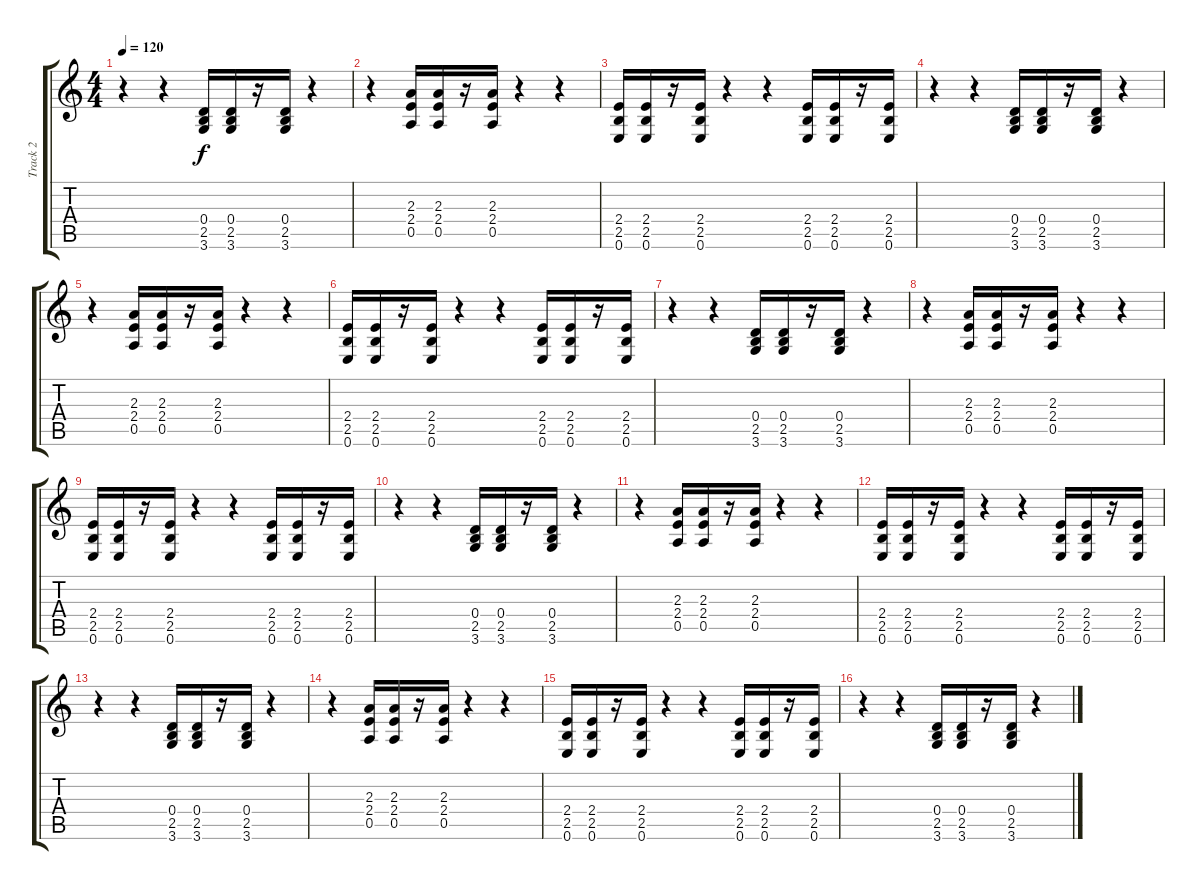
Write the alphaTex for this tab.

\track ("Track 2" "Track 2") {instrument distortionguitar}
\staff {score tabs}
\tuning (E4 B3 G3 D3 A2 E2) {hide}
\ts (4 4)
\tempo 120
\clef g2
\ks c
r.4{dy f} r.4 (0.4 2.5 3.6).16 (0.4 2.5 3.6).16 r.16 (0.4 2.5 3.6).16 r.4 |
r.4 (2.3 2.4 0.5).16 (2.3 2.4 0.5).16 r.16 (2.3 2.4 0.5).16 r.4 r.4 |
(2.4 2.5 0.6).16 (2.4 2.5 0.6).16 r.16 (2.4 2.5 0.6).16 r.4 r.4 (2.4 2.5 0.6).16 (2.4 2.5 0.6).16 r.16 (2.4 2.5 0.6).16 |
r.4 r.4 (0.4 2.5 3.6).16 (0.4 2.5 3.6).16 r.16 (0.4 2.5 3.6).16 r.4 |
r.4 (2.3 2.4 0.5).16 (2.3 2.4 0.5).16 r.16 (2.3 2.4 0.5).16 r.4 r.4 |
(2.4 2.5 0.6).16 (2.4 2.5 0.6).16 r.16 (2.4 2.5 0.6).16 r.4 r.4 (2.4 2.5 0.6).16 (2.4 2.5 0.6).16 r.16 (2.4 2.5 0.6).16 |
r.4 r.4 (0.4 2.5 3.6).16 (0.4 2.5 3.6).16 r.16 (0.4 2.5 3.6).16 r.4 |
r.4 (2.3 2.4 0.5).16 (2.3 2.4 0.5).16 r.16 (2.3 2.4 0.5).16 r.4 r.4 |
(2.4 2.5 0.6).16 (2.4 2.5 0.6).16 r.16 (2.4 2.5 0.6).16 r.4 r.4 (2.4 2.5 0.6).16 (2.4 2.5 0.6).16 r.16 (2.4 2.5 0.6).16 |
r.4 r.4 (0.4 2.5 3.6).16 (0.4 2.5 3.6).16 r.16 (0.4 2.5 3.6).16 r.4 |
r.4 (2.3 2.4 0.5).16 (2.3 2.4 0.5).16 r.16 (2.3 2.4 0.5).16 r.4 r.4 |
(2.4 2.5 0.6).16 (2.4 2.5 0.6).16 r.16 (2.4 2.5 0.6).16 r.4 r.4 (2.4 2.5 0.6).16 (2.4 2.5 0.6).16 r.16 (2.4 2.5 0.6).16 |
r.4 r.4 (0.4 2.5 3.6).16 (0.4 2.5 3.6).16 r.16 (0.4 2.5 3.6).16 r.4 |
r.4 (2.3 2.4 0.5).16 (2.3 2.4 0.5).16 r.16 (2.3 2.4 0.5).16 r.4 r.4 |
(2.4 2.5 0.6).16 (2.4 2.5 0.6).16 r.16 (2.4 2.5 0.6).16 r.4 r.4 (2.4 2.5 0.6).16 (2.4 2.5 0.6).16 r.16 (2.4 2.5 0.6).16 |
r.4 r.4 (0.4 2.5 3.6).16 (0.4 2.5 3.6).16 r.16 (0.4 2.5 3.6).16 r.4
